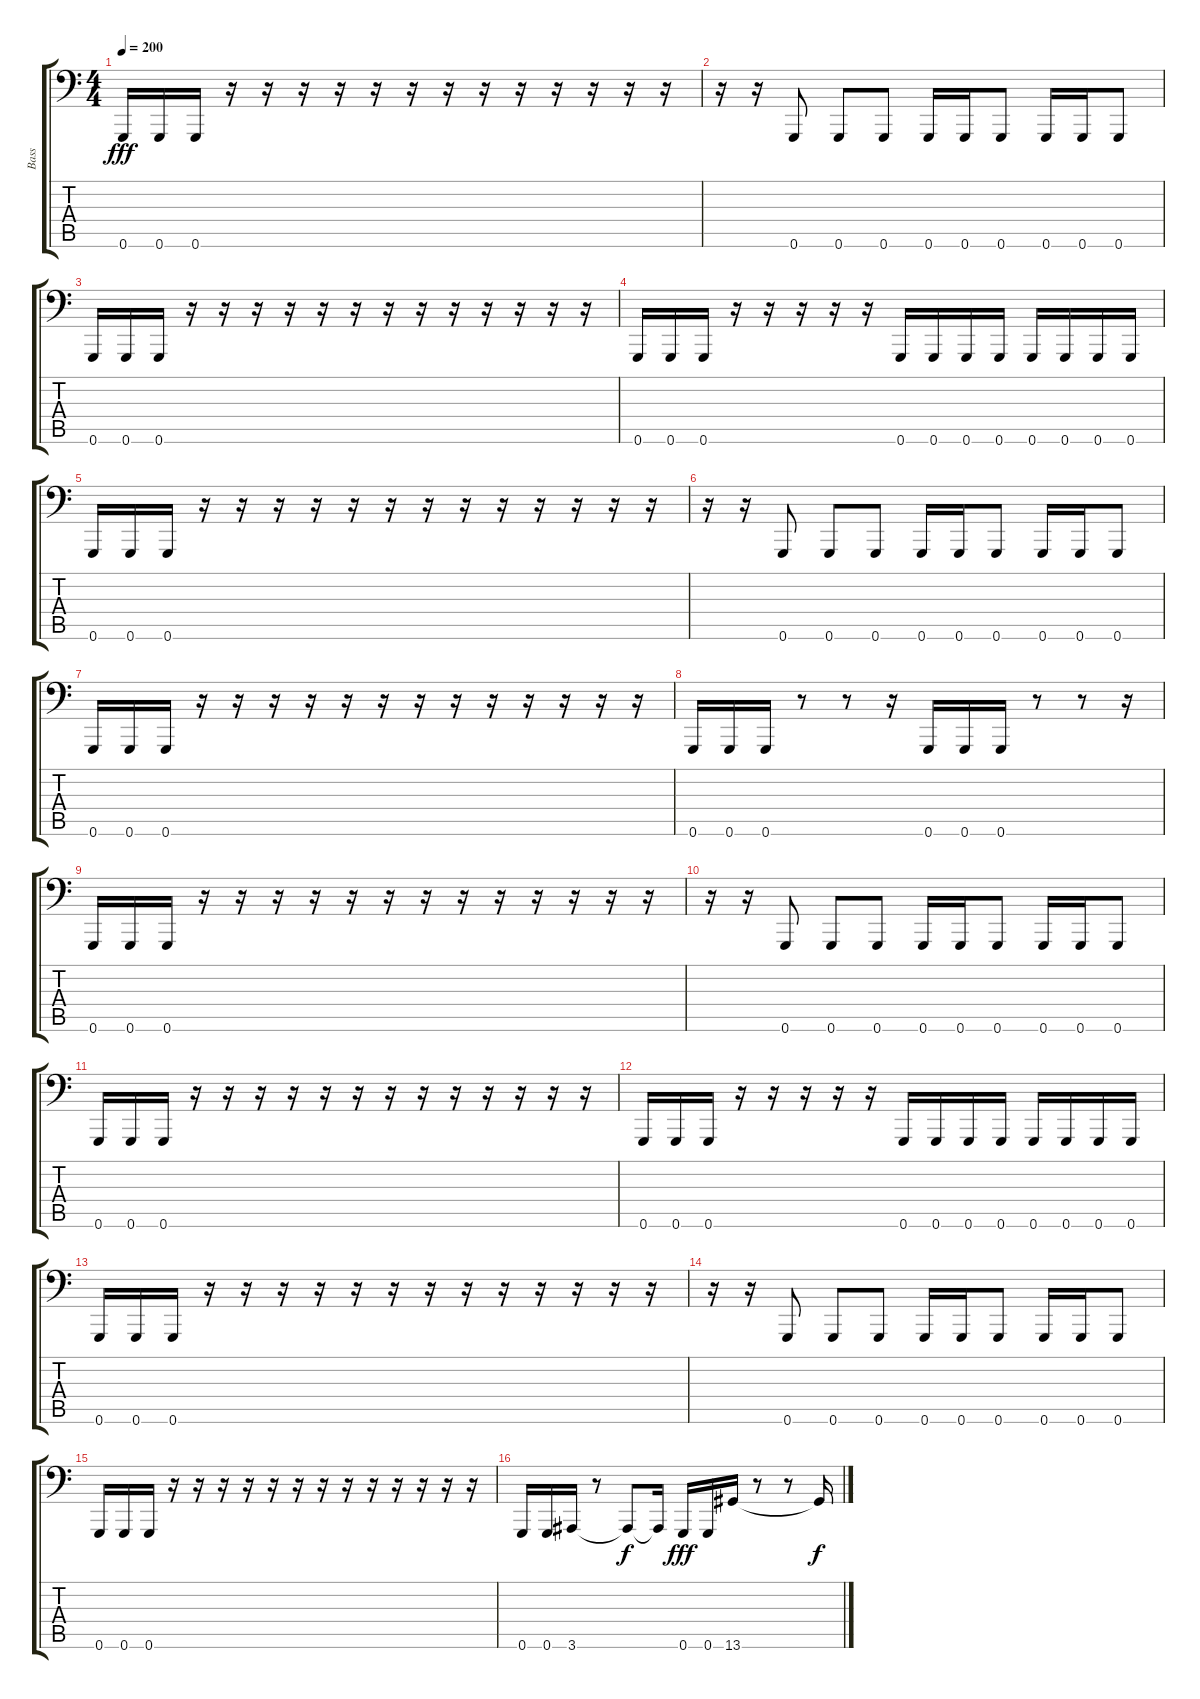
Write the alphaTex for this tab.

\track ("Bass" "Bass") {instrument electricbassfinger}
\staff {score tabs}
\tuning (A2 E2 C2 G1 D1 G0) {hide}
\ts (4 4)
\tempo 200
\clef f4
\ks c
0.6.16{dy fff} 0.6.16 0.6.16 r.16 r.16 r.16 r.16 r.16 r.16 r.16 r.16 r.16 r.16 r.16 r.16 r.16 |
r.16 r.16 0.6.8 0.6.8 0.6.8 0.6.16 0.6.16 0.6.8 0.6.16 0.6.16 0.6.8 |
0.6.16 0.6.16 0.6.16 r.16 r.16 r.16 r.16 r.16 r.16 r.16 r.16 r.16 r.16 r.16 r.16 r.16 |
0.6.16 0.6.16 0.6.16 r.16 r.16 r.16 r.16 r.16 0.6.16 0.6.16 0.6.16 0.6.16 0.6.16 0.6.16 0.6.16 0.6.16 |
0.6.16 0.6.16 0.6.16 r.16 r.16 r.16 r.16 r.16 r.16 r.16 r.16 r.16 r.16 r.16 r.16 r.16 |
r.16 r.16 0.6.8 0.6.8 0.6.8 0.6.16 0.6.16 0.6.8 0.6.16 0.6.16 0.6.8 |
0.6.16 0.6.16 0.6.16 r.16 r.16 r.16 r.16 r.16 r.16 r.16 r.16 r.16 r.16 r.16 r.16 r.16 |
0.6.16 0.6.16 0.6.16 r.8 r.8 r.16 0.6.16 0.6.16 0.6.16 r.8 r.8 r.16 |
0.6.16 0.6.16 0.6.16 r.16 r.16 r.16 r.16 r.16 r.16 r.16 r.16 r.16 r.16 r.16 r.16 r.16 |
r.16 r.16 0.6.8 0.6.8 0.6.8 0.6.16 0.6.16 0.6.8 0.6.16 0.6.16 0.6.8 |
0.6.16 0.6.16 0.6.16 r.16 r.16 r.16 r.16 r.16 r.16 r.16 r.16 r.16 r.16 r.16 r.16 r.16 |
0.6.16 0.6.16 0.6.16 r.16 r.16 r.16 r.16 r.16 0.6.16 0.6.16 0.6.16 0.6.16 0.6.16 0.6.16 0.6.16 0.6.16 |
0.6.16 0.6.16 0.6.16 r.16 r.16 r.16 r.16 r.16 r.16 r.16 r.16 r.16 r.16 r.16 r.16 r.16 |
r.16 r.16 0.6.8 0.6.8 0.6.8 0.6.16 0.6.16 0.6.8 0.6.16 0.6.16 0.6.8 |
0.6.16 0.6.16 0.6.16 r.16 r.16 r.16 r.16 r.16 r.16 r.16 r.16 r.16 r.16 r.16 r.16 r.16 |
0.6.16 0.6.16 3.6.16 r.8 3.6{t}.8{dy f} 3.6{t}.16 0.6.16{dy fff} 0.6.16 13.6.16 r.8 r.8 13.6{t}.16{dy f}
